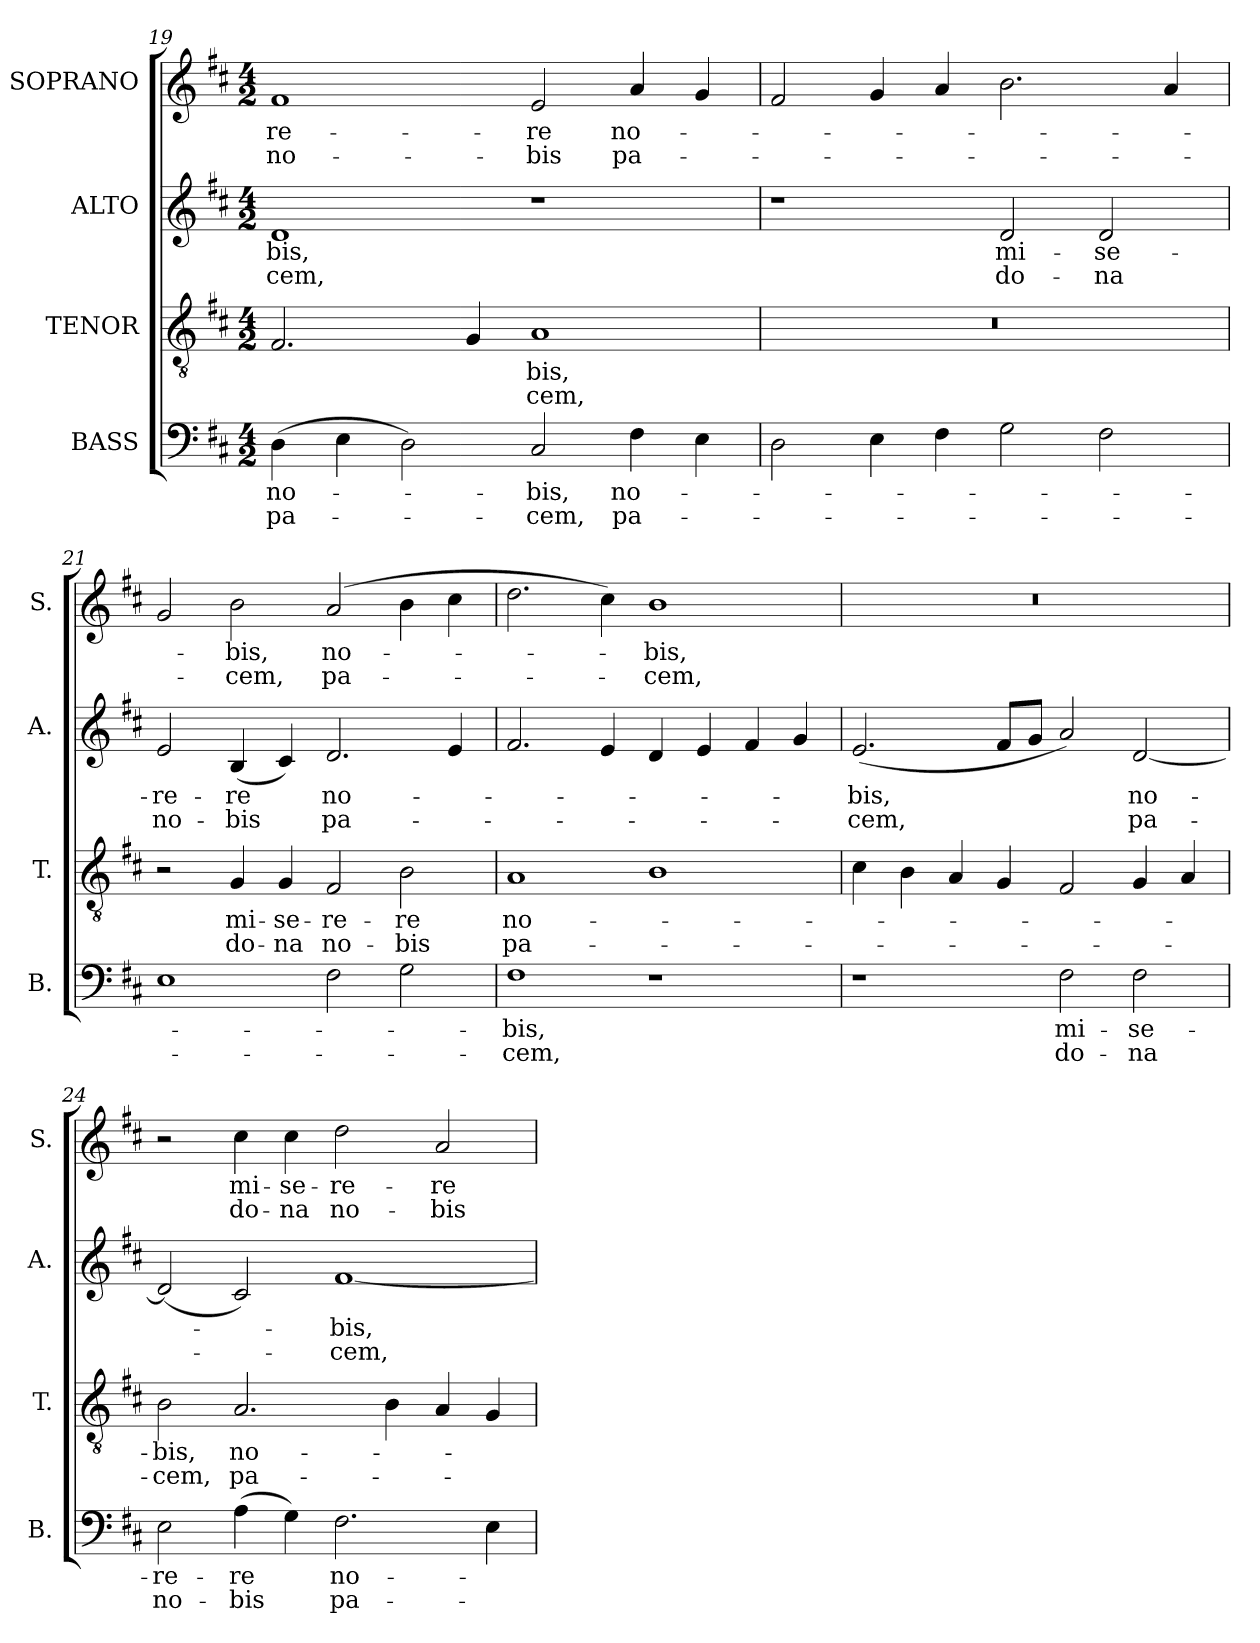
**kern	**text	**text	**kern	**text	**text	**kern	**text	**text	**kern	**text	**text
*part4	*part4	*part4	*part3	*part3	*part3	*part2	*part2	*part2	*part1	*part1	*part1
*staff4	*staff4	*staff4	*staff3	*staff3	*staff3	*staff2	*staff2	*staff2	*staff1	*staff1	*staff1
*I"BASS	*	*	*I"TENOR	*	*	*I"ALTO	*	*	*I"SOPRANO	*	*
*I'B.	*	*	*I'T.	*	*	*I'A.	*	*	*I'S.	*	*
*clefF4	*	*	*clefGv2	*	*	*clefG2	*	*	*clefG2	*	*
*	*	*	*ITrd7c12	*	*	*	*	*	*	*	*
*k[f#c#]	*	*	*k[f#c#]	*	*	*k[f#c#]	*	*	*k[f#c#]	*	*
*D:	*	*	*D:	*	*	*D:	*	*	*D:	*	*
*M4/2	*	*	*M4/2	*	*	*M4/2	*	*	*M4/2	*	*
=19	=19	=19	=19	=19	=19	=19	=19	=19	=19	=19	=19
!	!LO:LY:b:color=#000000	!LO:LY:b:color=#000000	!	!	!	!	!	!	!	!	!
!	!	!	!	!	!	!	!LO:LY:b:color=#000000	!LO:LY:b:color=#000000	!	!	!
!	!	!	!	!	!	!	!	!	!	!LO:LY:b:color=#000000	!LO:LY:b:color=#000000
(4Di\	no-	pa-	2.FF#i/	.	.	1di	-bis,	-cem,	1f#i	-re-	no-
4Ei\	.	.	.	.	.	.	.	.	.	.	.
2Di\)	.	.	.	.	.	.	.	.	.	.	.
.	.	.	4GGi/	.	.	.	.	.	.	.	.
!	!LO:LY:b:color=#000000	!LO:LY:b:color=#000000	!	!	!	!	!	!	!	!	!
!	!	!	!	!LO:LY:b:color=#000000	!LO:LY:b:color=#000000	!	!	!	!	!	!
!	!	!	!	!	!	!	!	!	!	!LO:LY:b:color=#000000	!LO:LY:b:color=#000000
2C#i/	-bis,	-cem,	1AAi	-bis,	-cem,	1r	.	.	2ei/	-re	-bis
!	!LO:LY:b:color=#000000	!LO:LY:b:color=#000000	!	!	!	!	!	!	!	!	!
!	!	!	!	!	!	!	!	!	!	!LO:LY:b:color=#000000	!LO:LY:b:color=#000000
4F#i\	no-	pa-	.	.	.	.	.	.	4ai/	no-	pa-
4Ei\	.	.	.	.	.	.	.	.	4gi/	.	.
!!LO:PB:g=z
=20	=20	=20	=20	=20	=20	=20	=20	=20	=20	=20	=20
!	!	!	!LO:N:vis=1	!	!	!	!	!	!	!	!
2Di\	.	.	0r	.	.	1r	.	.	2f#i/	.	.
4Ei\	.	.	.	.	.	.	.	.	4gi/	.	.
4F#i\	.	.	.	.	.	.	.	.	4ai/	.	.
!	!	!	!	!	!	!	!LO:LY:b:color=#000000	!LO:LY:b:color=#000000	!	!	!
2Gi\	.	.	.	.	.	2di/	mi-	do-	2.bi\	.	.
!	!	!	!	!	!	!	!LO:LY:b:color=#000000	!LO:LY:b:color=#000000	!	!	!
2F#i\	.	.	.	.	.	2di/	-se-	-na	.	.	.
.	.	.	.	.	.	.	.	.	4ai/	.	.
=21	=21	=21	=21	=21	=21	=21	=21	=21	=21	=21	=21
!	!	!	!	!	!	!	!LO:LY:b:color=#000000	!LO:LY:b:color=#000000	!	!	!
1Ei	.	.	2r	.	.	2ei/	-re-	no-	2gi/	.	.
!	!	!	!	!LO:LY:b:color=#000000	!LO:LY:b:color=#000000	!	!	!	!	!	!
!	!	!	!	!	!	!	!LO:LY:b:color=#000000	!LO:LY:b:color=#000000	!	!	!
!	!	!	!	!	!	!	!	!	!	!LO:LY:b:color=#000000	!LO:LY:b:color=#000000
.	.	.	4GGi/	mi-	do-	(4Bi/	-re	-bis	2bi\	-bis,	-cem,
!	!	!	!	!LO:LY:b:color=#000000	!LO:LY:b:color=#000000	!	!	!	!	!	!
.	.	.	4GGi/	-se-	-na	4c#i/)	.	.	.	.	.
!	!	!	!	!LO:LY:b:color=#000000	!LO:LY:b:color=#000000	!	!	!	!	!	!
!	!	!	!	!	!	!	!LO:LY:b:color=#000000	!LO:LY:b:color=#000000	!	!	!
!	!	!	!	!	!	!	!	!	!	!LO:LY:b:color=#000000	!LO:LY:b:color=#000000
2F#i\	.	.	2FF#i/	-re-	no-	2.di/	no-	pa-	(2ai/	no-	pa-
!	!	!	!	!LO:LY:b:color=#000000	!LO:LY:b:color=#000000	!	!	!	!	!	!
2Gi\	.	.	2BBi\	-re	-bis	.	.	.	4bi\	.	.
.	.	.	.	.	.	4ei/	.	.	4cc#i\	.	.
=22	=22	=22	=22	=22	=22	=22	=22	=22	=22	=22	=22
!	!LO:LY:b:color=#000000	!LO:LY:b:color=#000000	!	!	!	!	!	!	!	!	!
!	!	!	!	!LO:LY:b:color=#000000	!LO:LY:b:color=#000000	!	!	!	!	!	!
1F#i	-bis,	-cem,	1AAi	no-	pa-	2.f#i/	.	.	2.ddi\	.	.
.	.	.	.	.	.	4ei/	.	.	4cc#i\)	.	.
!	!	!	!	!	!	!	!	!	!	!LO:LY:b:color=#000000	!LO:LY:b:color=#000000
1r	.	.	1BBi	.	.	4di/	.	.	1bi	-bis,	-cem,
.	.	.	.	.	.	4ei/	.	.	.	.	.
.	.	.	.	.	.	4f#i/	.	.	.	.	.
.	.	.	.	.	.	4gi/	.	.	.	.	.
=23	=23	=23	=23	=23	=23	=23	=23	=23	=23	=23	=23
!	!	!	!	!	!	!	!LO:LY:b:color=#000000	!LO:LY:b:color=#000000	!LO:N:vis=1	!	!
1r	.	.	4C#i\	.	.	(2.ei/	-bis,	-cem,	0r	.	.
.	.	.	4BBi\	.	.	.	.	.	.	.	.
.	.	.	4AAi/	.	.	.	.	.	.	.	.
.	.	.	4GGi/	.	.	8f#i/L	.	.	.	.	.
.	.	.	.	.	.	8gi/J	.	.	.	.	.
!	!LO:LY:b:color=#000000	!LO:LY:b:color=#000000	!	!	!	!	!	!	!	!	!
2F#i\	mi-	do-	2FF#i/	.	.	2ai/)	.	.	.	.	.
!	!LO:LY:b:color=#000000	!LO:LY:b:color=#000000	!	!	!	!	!	!	!	!	!
!	!	!	!	!	!	!	!LO:LY:b:color=#000000	!LO:LY:b:color=#000000	!	!	!
2F#i\	-se-	-na	4GGi/	.	.	[2di/	no-	pa-	.	.	.
.	.	.	4AAi/	.	.	.	.	.	.	.	.
=24	=24	=24	=24	=24	=24	=24	=24	=24	=24	=24	=24
!	!LO:LY:b:color=#000000	!LO:LY:b:color=#000000	!	!	!	!	!	!	!	!	!
!	!	!	!	!LO:LY:b:color=#000000	!LO:LY:b:color=#000000	!	!	!	!	!	!
2Ei\	-re-	no-	2BBi\	-bis,	-cem,	(2di/]	.	.	2r	.	.
!	!LO:LY:b:color=#000000	!LO:LY:b:color=#000000	!	!	!	!	!	!	!	!	!
!	!	!	!	!LO:LY:b:color=#000000	!LO:LY:b:color=#000000	!	!	!	!	!	!
!	!	!	!	!	!	!	!	!	!	!LO:LY:b:color=#000000	!LO:LY:b:color=#000000
(4Ai\	-re	-bis	2.AAi/	no-	pa-	2c#i/)	.	.	4cc#i\	mi-	do-
!	!	!	!	!	!	!	!	!	!	!LO:LY:b:color=#000000	!LO:LY:b:color=#000000
4Gi\)	.	.	.	.	.	.	.	.	4cc#i\	-se-	-na
!	!LO:LY:b:color=#000000	!LO:LY:b:color=#000000	!	!	!	!	!	!	!	!	!
!	!	!	!	!	!	!	!LO:LY:b:color=#000000	!LO:LY:b:color=#000000	!	!	!
!	!	!	!	!	!	!	!	!	!	!LO:LY:b:color=#000000	!LO:LY:b:color=#000000
2.F#i\	no-	pa-	.	.	.	[1f#i	-bis,	-cem,	2ddi\	-re-	no-
.	.	.	4BBi\	.	.	.	.	.	.	.	.
!	!	!	!	!	!	!	!	!	!	!LO:LY:b:color=#000000	!LO:LY:b:color=#000000
.	.	.	4AAi/	.	.	.	.	.	2ai/	-re	-bis
4Ei\	.	.	4GGi/	.	.	.	.	.	.	.	.
=	=	=	=	=	=	=	=	=	=	=	=
*-	*-	*-	*-	*-	*-	*-	*-	*-	*-	*-	*-
